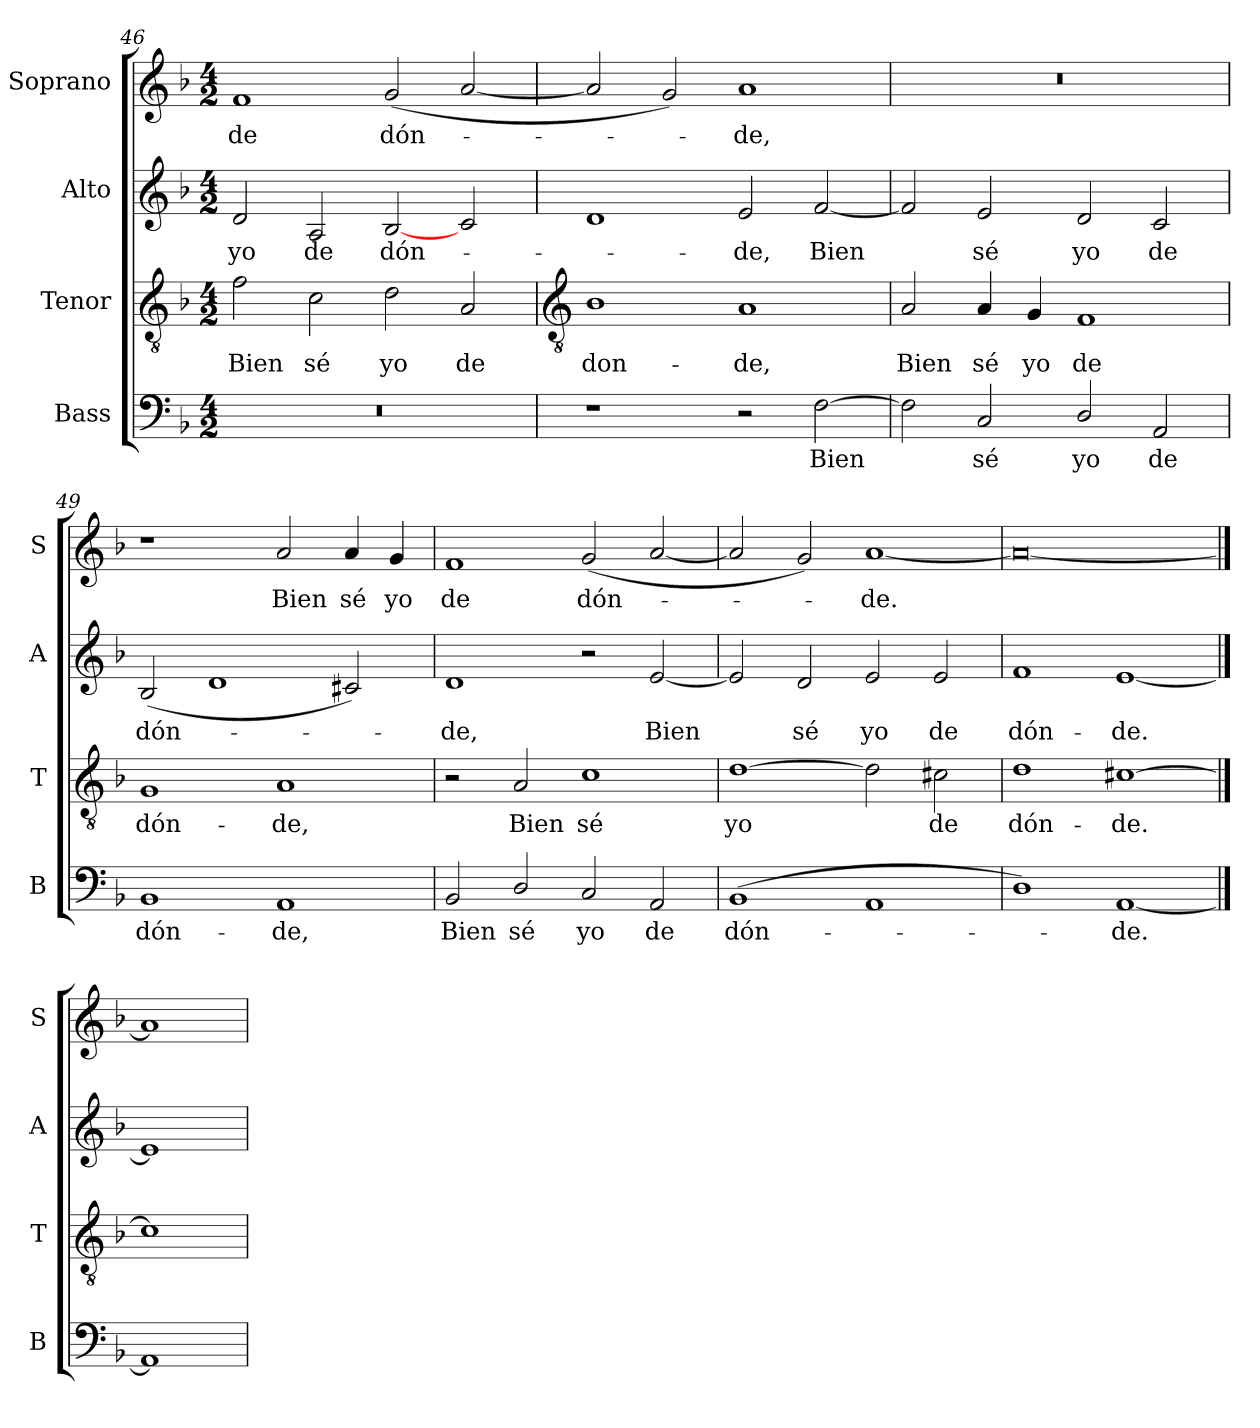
**kern	**text	**kern	**text	**kern	**text	**kern	**text
*part4	*part4	*part3	*part3	*part2	*part2	*part1	*part1
*staff4	*staff4	*staff3	*staff3	*staff2	*staff2	*staff1	*staff1
*I"Bass	*	*I"Tenor	*	*I"Alto	*	*I"Soprano	*
*I'B	*	*I'T	*	*I'A	*	*I'S	*
*clefF4	*	*clefGv2	*	*clefG2	*	*clefG2	*
*k[b-]	*	*k[b-]	*	*k[b-]	*	*k[b-]	*
*F:	*	*F:	*	*F:	*	*F:	*
*M4/2	*	*M4/2	*	*M4/2	*	*M4/2	*
=46	=46	=46	=46	=46	=46	=46	=46
!	!	!	!LO:LY:b	!	!LO:LY:b	!	!LO:LY:b
0r	.	2f	Bien	2d	yo	1f	de
!	!	!	!LO:LY:b	!	!LO:LY:b	!	!
.	.	2c	sé	2A	de	.	.
!	!	!	!LO:LY:b	!	!LO:LY:b	!	!LO:LY:b
.	.	2d	yo	[2B-	dón-	(<2g	dón-
!	!	!	!LO:LY:b	!	!	!	!
.	.	2A	de	2c	.	[2a	.
!!LO:LB:g=z
=47	=47	=47	=47	=47	=47	=47	=47
*	*	*clefGv2	*	*	*	*	*
!	!	!	!LO:LY:b	!	!	!	!
1r	.	1B-	don-	1d	.	2a]	.
.	.	.	.	.	.	2g)	.
!	!	!	!LO:LY:b	!	!LO:LY:b	!	!LO:LY:b
2r	.	1A	-de,	2e	de,	1a	de,
!	!LO:LY:b	!	!	!	!LO:LY:b	!	!
[2F	Bien	.	.	[2f	Bien	.	.
=48	=48	=48	=48	=48	=48	=48	=48
!	!	!	!LO:LY:b	!	!	!	!
2F]	.	2A	Bien	2f]	.	0r	.
!	!LO:LY:b	!	!LO:LY:b	!	!LO:LY:b	!	!
2C	sé	4A	sé	2e	sé	.	.
!	!	!	!LO:LY:b	!	!	!	!
.	.	4G	yo	.	.	.	.
!	!LO:LY:b	!	!LO:LY:b	!	!LO:LY:b	!	!
2D/	yo	1F	de	2d	yo	.	.
!	!LO:LY:b	!	!	!	!LO:LY:b	!	!
2AA	de	.	.	2c	de	.	.
=49	=49	=49	=49	=49	=49	=49	=49
!	!LO:LY:b	!	!LO:LY:b	!	!LO:LY:b	!	!
1BB-	dón-	1G	dón-	(<2B-	dón-	1r	.
.	.	.	.	1d	.	.	.
!	!LO:LY:b	!	!LO:LY:b	!	!	!	!LO:LY:b
1AA	-de,	1A	-de,	.	.	2a	Bien
!	!	!	!	!	!	!	!LO:LY:b
.	.	.	.	2c#X)	.	4a	sé
!	!	!	!	!	!	!	!LO:LY:b
.	.	.	.	.	.	4g	yo
=50	=50	=50	=50	=50	=50	=50	=50
!	!LO:LY:b	!	!	!	!LO:LY:b	!	!LO:LY:b
2BB-	Bien	2r	.	1d	de,	1f	de
!	!LO:LY:b	!	!LO:LY:b	!	!	!	!
2D/	sé	2A	Bien	.	.	.	.
!	!LO:LY:b	!	!LO:LY:b	!	!	!	!LO:LY:b
2C	yo	1c	sé	2r	.	(<2g	dón-
!	!LO:LY:b	!	!	!	!LO:LY:b	!	!
2AA	de	.	.	[2e	Bien	[2a	.
=51	=51	=51	=51	=51	=51	=51	=51
!	!LO:LY:b	!	!LO:LY:b	!	!	!	!
(>1BB-	dón-	[1d	yo	2e]	.	2a]	.
!	!	!	!	!	!LO:LY:b	!	!
.	.	.	.	2d	sé	2g)	.
!	!	!	!	!	!LO:LY:b	!	!LO:LY:b
1AA	.	2d]	.	2e	yo	[1a	de.
!	!	!	!LO:LY:b	!	!LO:LY:b	!	!
.	.	2c#X	de	2e	de	.	.
=52	=52	=52	=52	=52	=52	=52	=52
!	!	!	!LO:LY:b	!	!LO:LY:b	!	!
1D)	.	1d	dón-	1f	dón-	0a_	.
!	!LO:LY:b	!	!LO:LY:b	!	!LO:LY:b	!	!
[1AA	de.	[1c#X	-de.	[1e	-de.	.	.
==53	==53	==53	==53	==53	==53	==53	==53
1AA]	.	1c#]	.	1e]	.	1a]	.
=	=	=	=	=	=	=	=
*-	*-	*-	*-	*-	*-	*-	*-
